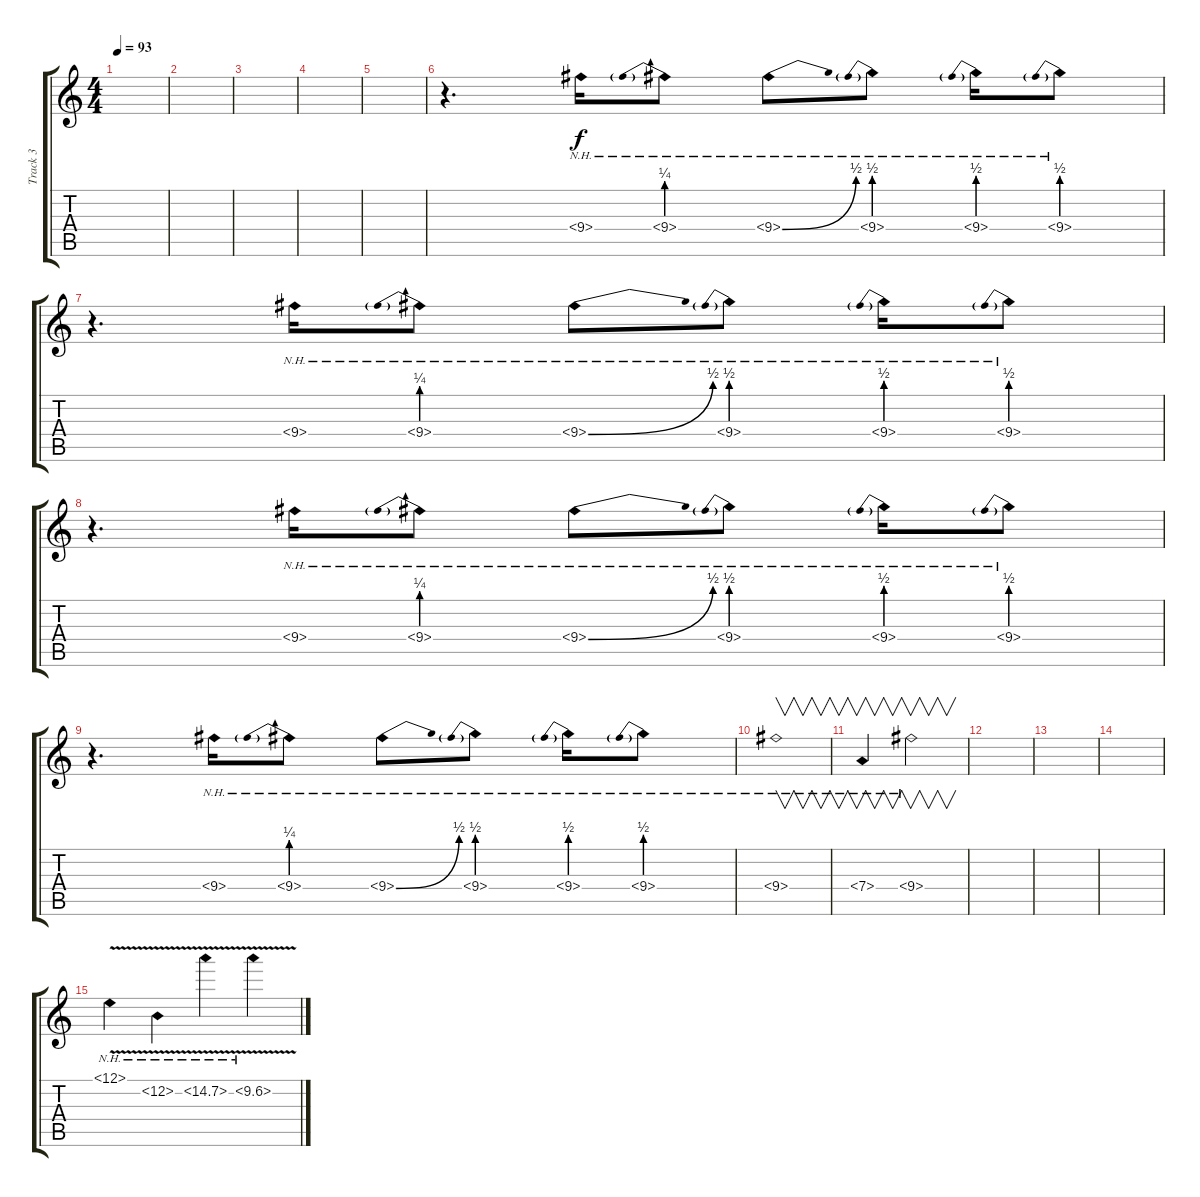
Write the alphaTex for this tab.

\track ("Track 3" "Track 3") {instrument violin}
\staff {score tabs}
\tuning (E4 B3 G3 D3 A2 D2) {hide}
\ts (4 4)
\tempo 93
\clef g2
\ks c
|
|
|
|
|
r.4{d} 9.4{nh}.16 9.4{be (prebend 0 1 60 1) nh}.8 9.4{be (bend 0 0 60 2) nh}.8 9.4{be (prebend 0 2 60 2) nh}.8 9.4{be (prebend 0 2 60 2) nh}.16 9.4{be (prebend 0 2 60 2) nh}.8 |
r.4{d} 9.4{nh}.16 9.4{be (prebend 0 1 60 1) nh}.8 9.4{be (bend 0 0 60 2) nh}.8 9.4{be (prebend 0 2 60 2) nh}.8 9.4{be (prebend 0 2 60 2) nh}.16 9.4{be (prebend 0 2 60 2) nh}.8 |
r.4{d} 9.4{nh}.16 9.4{be (prebend 0 1 60 1) nh}.8 9.4{be (bend 0 0 60 2) nh}.8 9.4{be (prebend 0 2 60 2) nh}.8 9.4{be (prebend 0 2 60 2) nh}.16 9.4{be (prebend 0 2 60 2) nh}.8 |
r.4{d} 9.4{nh}.16 9.4{be (prebend 0 1 60 1) nh}.8 9.4{be (bend 0 0 60 2) nh}.8 9.4{be (prebend 0 2 60 2) nh}.8 9.4{be (prebend 0 2 60 2) nh}.16 9.4{be (prebend 0 2 60 2) nh}.8 |
9.4{nh}.1{v} |
7.4{nh}.4{v} 9.4{nh}.2{v} |
|
|
|
12.1{nh v}.4 12.2{nh v}.4 14.2{nh v}.4 10.2{nh v}.4
